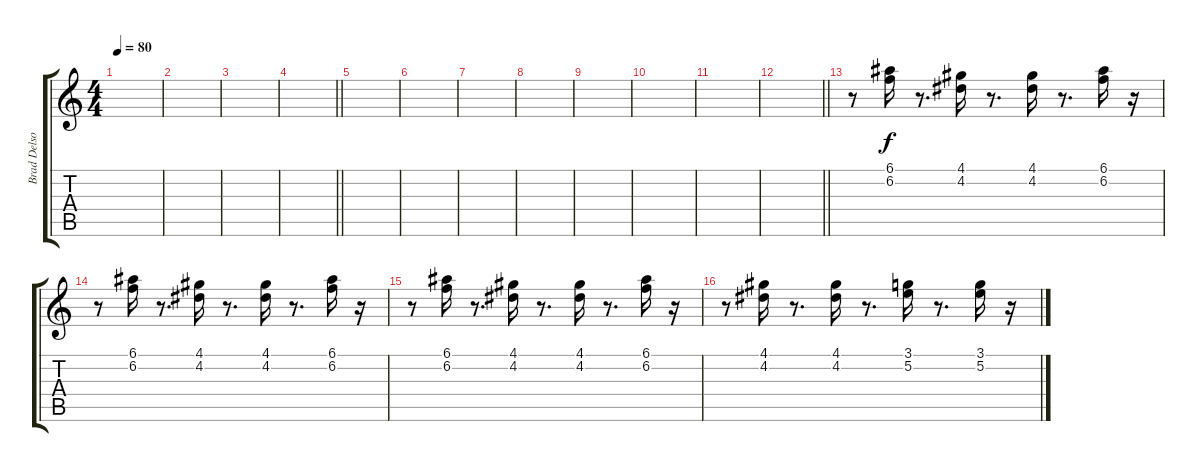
\track ("Brad Delson [Gtr.2]" "Brad Delso") {instrument distortionguitar}
\staff {score tabs}
\tuning (E4 B3 G3 D3 A2 D2) {hide}
\ts (4 4)
\tempo 80
\clef g2
\ks c
|
|
|
\barLineRight lightlight
|
|
|
|
|
|
|
|
\barLineRight lightlight
|
r.8 (6.1 6.2).16 r.8{d} (4.1 4.2).16 r.8{d} (4.1 4.2).16 r.8{d} (6.1 6.2).16 r.16 |
r.8 (6.1 6.2).16 r.8{d} (4.1 4.2).16 r.8{d} (4.1 4.2).16 r.8{d} (6.1 6.2).16 r.16 |
r.8 (6.1 6.2).16 r.8{d} (4.1 4.2).16 r.8{d} (4.1 4.2).16 r.8{d} (6.1 6.2).16 r.16 |
r.8 (4.1 4.2).16 r.8{d} (4.1 4.2).16 r.8{d} (3.1 5.2).16 r.8{d} (3.1 5.2).16 r.16
